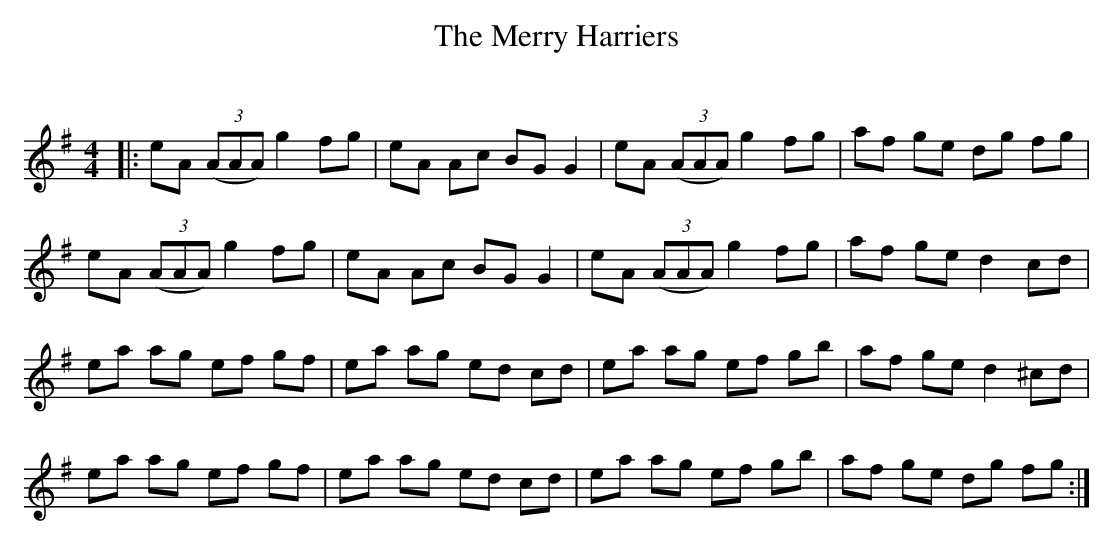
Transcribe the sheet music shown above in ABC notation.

X:1
T: The Merry Harriers
C:
Q: 232
K:G
M:4/4
L:1/8
|:eA ((3AAA) g2 fg|eA Ac BG G2|eA ((3AAA) g2 fg|af ge dg fg|
eA ((3AAA) g2 fg|eA Ac BG G2|eA ((3AAA) g2 fg|af ge d2 cd|
ea ag ef gf|ea ag ed cd|ea ag ef gb|af ge d2 ^cd|
ea ag ef gf|ea ag ed cd|ea ag ef gb|af ge dg fg:|
